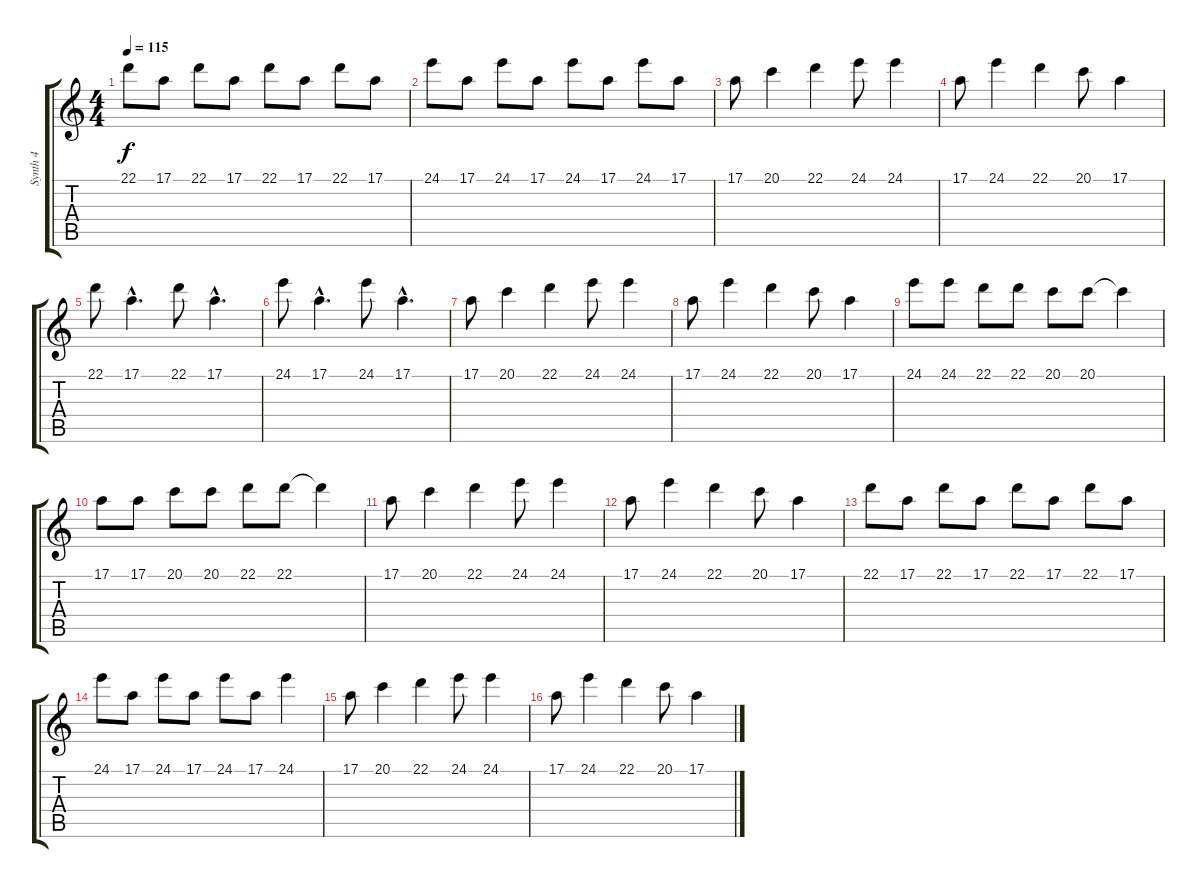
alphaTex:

\track ("Synth 4" "Synth 4") {instrument vibraphone}
\staff {score tabs}
\tuning (E4 B3 G3 D3 A2 D2) {hide}
\ts (4 4)
\tempo 115
\clef g2
\ks c
22.1.8{dy f} 17.1.8 22.1.8 17.1.8 22.1.8 17.1.8 22.1.8 17.1.8 |
24.1.8 17.1.8 24.1.8 17.1.8 24.1.8 17.1.8 24.1.8 17.1.8 |
17.1.8 20.1.4 22.1.4 24.1.8 24.1.4 |
17.1.8 24.1.4 22.1.4 20.1.8 17.1.4 |
22.1.8 17.1{hac}.4{d} 22.1.8 17.1{hac}.4{d} |
24.1.8 17.1{hac}.4{d} 24.1.8 17.1{hac}.4{d} |
17.1.8 20.1.4 22.1.4 24.1.8 24.1.4 |
17.1.8 24.1.4 22.1.4 20.1.8 17.1.4 |
24.1.8 24.1.8 22.1.8 22.1.8 20.1.8 20.1.8 20.1{t}.4 |
17.1.8 17.1.8 20.1.8 20.1.8 22.1.8 22.1.8 22.1{t}.4 |
17.1.8 20.1.4 22.1.4 24.1.8 24.1.4 |
17.1.8 24.1.4 22.1.4 20.1.8 17.1.4 |
22.1.8 17.1.8 22.1.8 17.1.8 22.1.8 17.1.8 22.1.8 17.1.8 |
24.1.8 17.1.8 24.1.8 17.1.8 24.1.8 17.1.8 24.1.4 |
17.1.8 20.1.4 22.1.4 24.1.8 24.1.4 |
17.1.8 24.1.4 22.1.4 20.1.8 17.1.4
